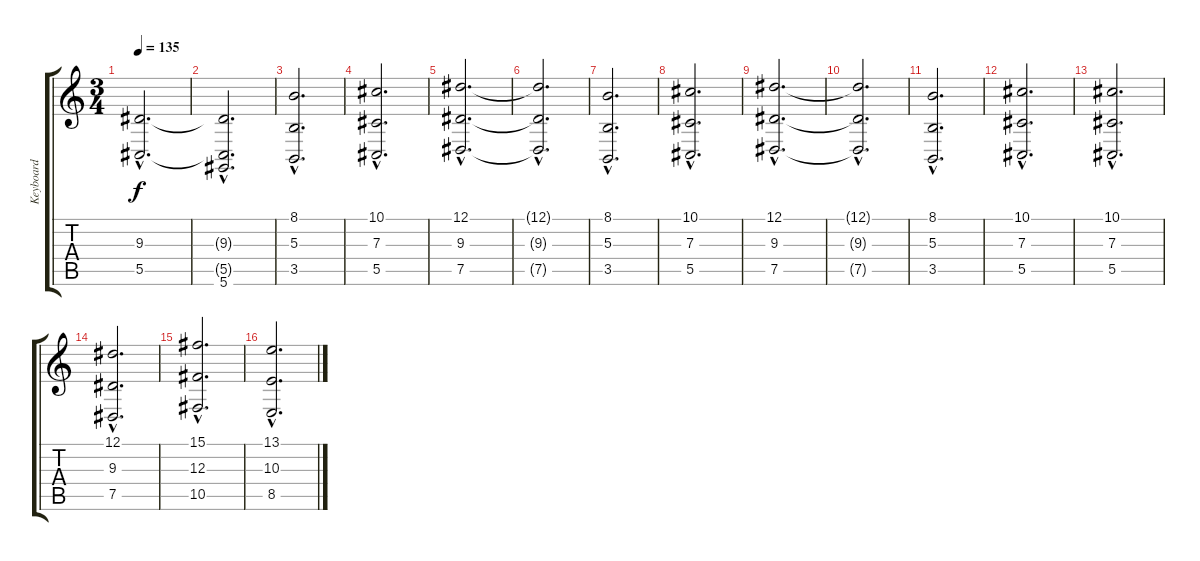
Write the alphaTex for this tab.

\track ("Keyboard" "Keyboard") {instrument stringensemble1}
\staff {score tabs}
\tuning (Eb4 Bb3 Gb3 Db3 Ab2 Eb2) {hide}
\ts (3 4)
\tempo 135
\clef g2
\ks c
(9.3{hac t} 5.5{hac}).2{d dy f} |
(9.3{hac t} 5.5{hac t} 5.6{hac}).2{d} |
(8.1{hac} 5.3{hac} 3.5{hac}).2{d} |
(10.1{hac} 7.3{hac} 5.5{hac}).2{d} |
(12.1{hac} 9.3{hac} 7.5{hac}).2{d} |
(12.1{hac t} 9.3{hac t} 7.5{hac t}).2{d} |
(8.1{hac} 5.3{hac} 3.5{hac}).2{d} |
(10.1{hac} 7.3{hac} 5.5{hac}).2{d} |
(12.1{hac} 9.3{hac} 7.5{hac}).2{d} |
(12.1{hac t} 9.3{hac t} 7.5{hac t}).2{d} |
(8.1{hac} 5.3{hac} 3.5{hac}).2{d} |
(10.1{hac} 7.3{hac} 5.5{hac}).2{d} |
(10.1{hac} 7.3{hac} 5.5{hac}).2{d} |
(12.1{hac} 9.3{hac} 7.5{hac}).2{d} |
(15.1{hac} 12.3{hac} 10.5{hac}).2{d} |
(13.1{hac} 10.3{hac} 8.5{hac}).2{d}
